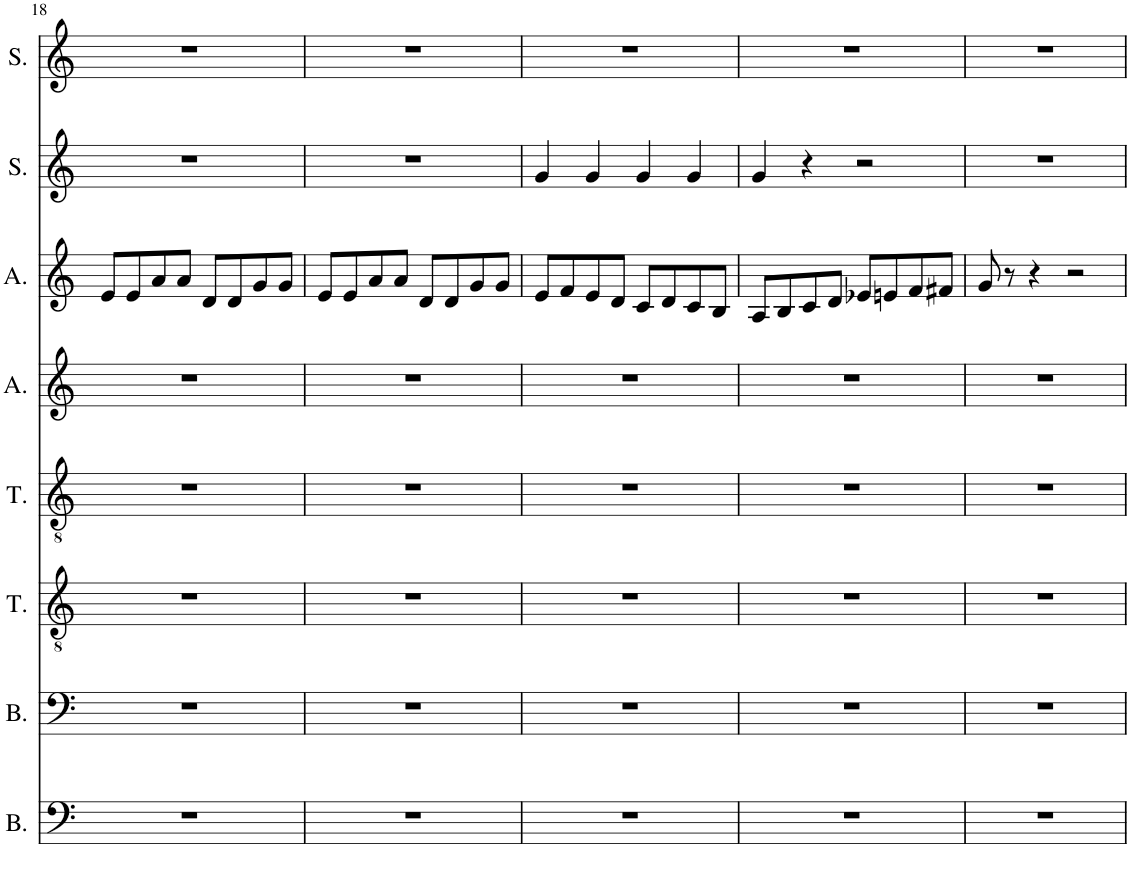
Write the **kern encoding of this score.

**kern	**kern	**kern	**kern	**kern	**kern	**kern	**kern
*part8	*part7	*part6	*part5	*part4	*part3	*part2	*part1
*staff8	*staff7	*staff6	*staff5	*staff4	*staff3	*staff2	*staff1
*I"Bass	*I"Bass	*I"Tenor	*I"Tenor	*I"Alto	*I"Alto	*I"Soprano	*I"Soprano
*I'B.	*I'B.	*I'T.	*I'T.	*I'A.	*I'A.	*I'S.	*I'S.
!!LO:PB:g=z
*clefF4	*clefF4	*clefGv2	*clefGv2	*clefG2	*clefG2	*clefG2	*clefG2
*k[]	*k[]	*k[]	*k[]	*k[]	*k[]	*k[]	*k[]
*M4/4	*M4/4	*M4/4	*M4/4	*M4/4	*M4/4	*M4/4	*M4/4
=18	=18	=18	=18	=18	=18	=18	=18
1r	1r	1r	1r	1r	8e/L	1r	1r
.	.	.	.	.	8e/	.	.
.	.	.	.	.	8a/	.	.
.	.	.	.	.	8a/J	.	.
.	.	.	.	.	8d/L	.	.
.	.	.	.	.	8d/	.	.
.	.	.	.	.	8g/	.	.
.	.	.	.	.	8g/J	.	.
=19	=19	=19	=19	=19	=19	=19	=19
1r	1r	1r	1r	1r	8e/L	1r	1r
.	.	.	.	.	8e/	.	.
.	.	.	.	.	8a/	.	.
.	.	.	.	.	8a/J	.	.
.	.	.	.	.	8d/L	.	.
.	.	.	.	.	8d/	.	.
.	.	.	.	.	8g/	.	.
.	.	.	.	.	8g/J	.	.
=20	=20	=20	=20	=20	=20	=20	=20
1r	1r	1r	1r	1r	8e/L	4g/	1r
.	.	.	.	.	8f/	.	.
.	.	.	.	.	8e/	4g/	.
.	.	.	.	.	8d/J	.	.
.	.	.	.	.	8c/L	4g/	.
.	.	.	.	.	8d/	.	.
.	.	.	.	.	8c/	4g/	.
.	.	.	.	.	8B/J	.	.
=21	=21	=21	=21	=21	=21	=21	=21
1r	1r	1r	1r	1r	8A/L	4g/	1r
.	.	.	.	.	8B/	.	.
.	.	.	.	.	8c/	4r	.
.	.	.	.	.	8d/J	.	.
.	.	.	.	.	8e-X/L	2r	.
.	.	.	.	.	8en/	.	.
.	.	.	.	.	8f/	.	.
.	.	.	.	.	8f#X/J	.	.
=22	=22	=22	=22	=22	=22	=22	=22
1r	1r	1r	1r	1r	8g/	1r	1r
.	.	.	.	.	8r	.	.
.	.	.	.	.	4r	.	.
.	.	.	.	.	2r	.	.
=	=	=	=	=	=	=	=
*-	*-	*-	*-	*-	*-	*-	*-
